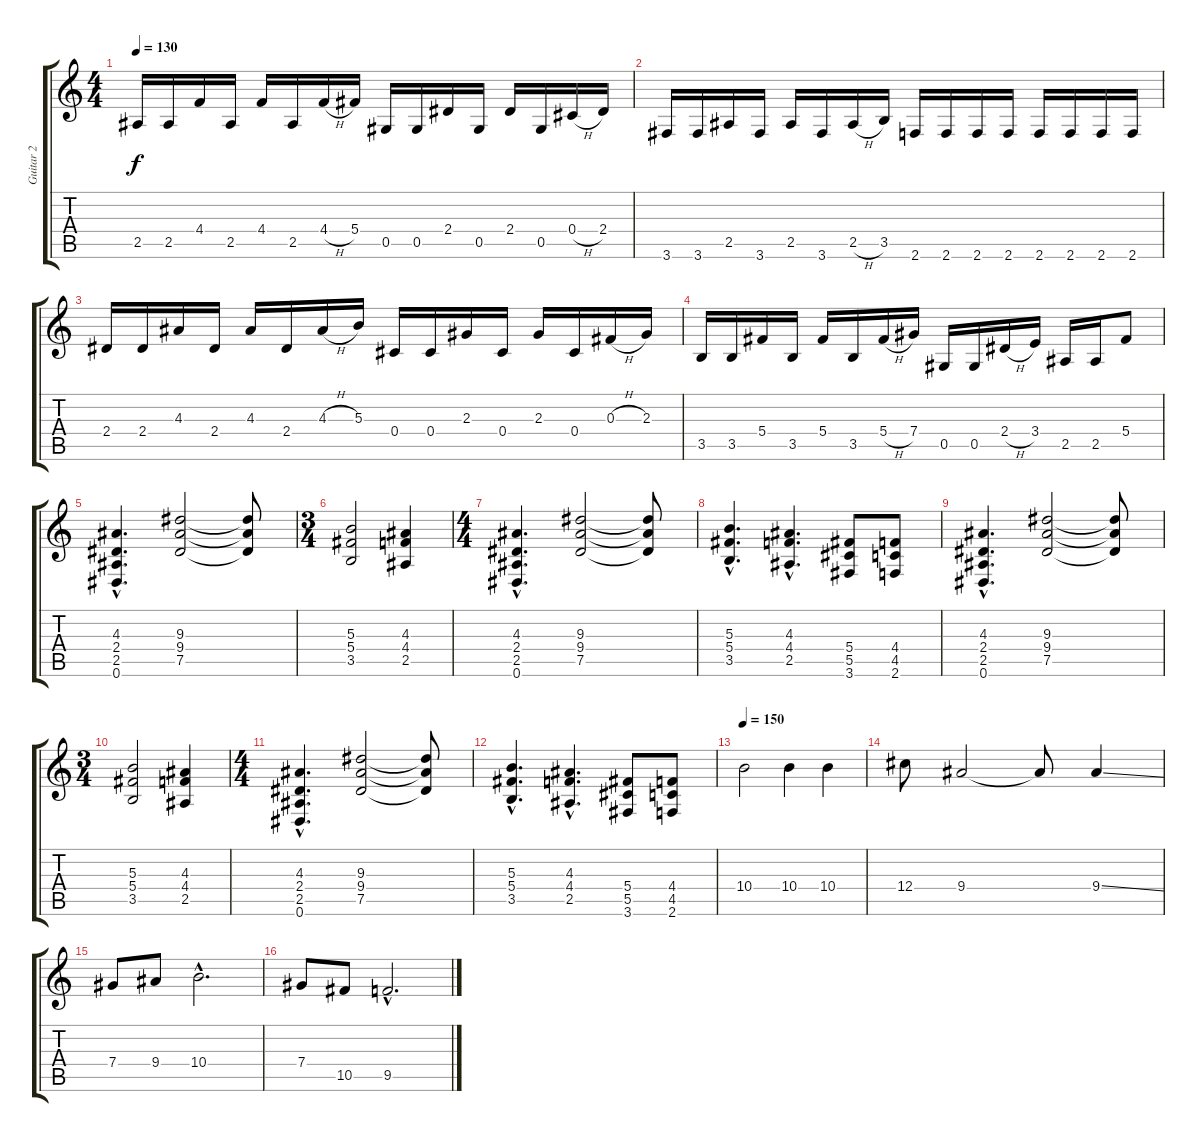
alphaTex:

\track ("Guitar 2" "Guitar 2") {instrument distortionguitar}
\staff {score tabs}
\tuning (Eb4 Bb3 Gb3 Db3 Ab2 Eb2) {hide}
\ts (4 4)
\tempo 130
\clef g2
\ks c
2.5.16{dy f} 2.5.16 4.4.16 2.5.16 4.4.16 2.5.16 4.4{h}.16 5.4.16 0.5.16 0.5.16 2.4.16 0.5.16 2.4.16 0.5.16 0.4{h}.16 2.4.16 |
3.6.16 3.6.16 2.5.16 3.6.16 2.5.16 3.6.16 2.5{h}.16 3.5.16 2.6.16 2.6.16 2.6.16 2.6.16 2.6.16 2.6.16 2.6.16 2.6.16 |
2.4.16 2.4.16 4.3.16 2.4.16 4.3.16 2.4.16 4.3{h}.16 5.3.16 0.4.16 0.4.16 2.3.16 0.4.16 2.3.16 0.4.16 0.3{h}.16 2.3.16 |
3.5.16 3.5.16 5.4.16 3.5.16 5.4.16 3.5.16 5.4{h}.16 7.4.16 0.5.16 0.5.16 2.4{h}.16 3.4.16 2.5.16 2.5.16 5.4.8 |
(4.3{hac} 2.4{hac} 2.5{hac} 0.6{hac}).4{d} (9.3 9.4 7.5).2 (9.3{t} 9.4{t} 7.5{t}).8 |
\ts (3 4)
(5.3 5.4 3.5).2 (4.3 4.4 2.5).4 |
\ts (4 4)
(4.3{hac} 2.4{hac} 2.5{hac} 0.6{hac}).4{d} (9.3 9.4 7.5).2 (9.3{t} 9.4{t} 7.5{t}).8 |
(5.3{hac} 5.4{hac} 3.5{hac}).4{d} (4.3{hac} 4.4{hac} 2.5{hac}).4{d} (5.4 5.5 3.6).8 (4.4 4.5 2.6).8 |
(4.3{hac} 2.4{hac} 2.5{hac} 0.6{hac}).4{d} (9.3 9.4 7.5).2 (9.3{t} 9.4{t} 7.5{t}).8 |
\ts (3 4)
(5.3 5.4 3.5).2 (4.3 4.4 2.5).4 |
\ts (4 4)
(4.3{hac} 2.4{hac} 2.5{hac} 0.6{hac}).4{d} (9.3 9.4 7.5).2 (9.3{t} 9.4{t} 7.5{t}).8 |
(5.3{hac} 5.4{hac} 3.5{hac}).4{d} (4.3{hac} 4.4{hac} 2.5{hac}).4{d} (5.4 5.5 3.6).8 (4.4 4.5 2.6).8 |
\tempo 150
10.4.2 10.4.4 10.4.4 |
12.4.8 9.4.2 9.4{t}.8 9.4{ss}.4 |
7.4.8 9.4.8 10.4{hac}.2{d} |
7.4.8 10.5.8 9.5{hac}.2{d}
